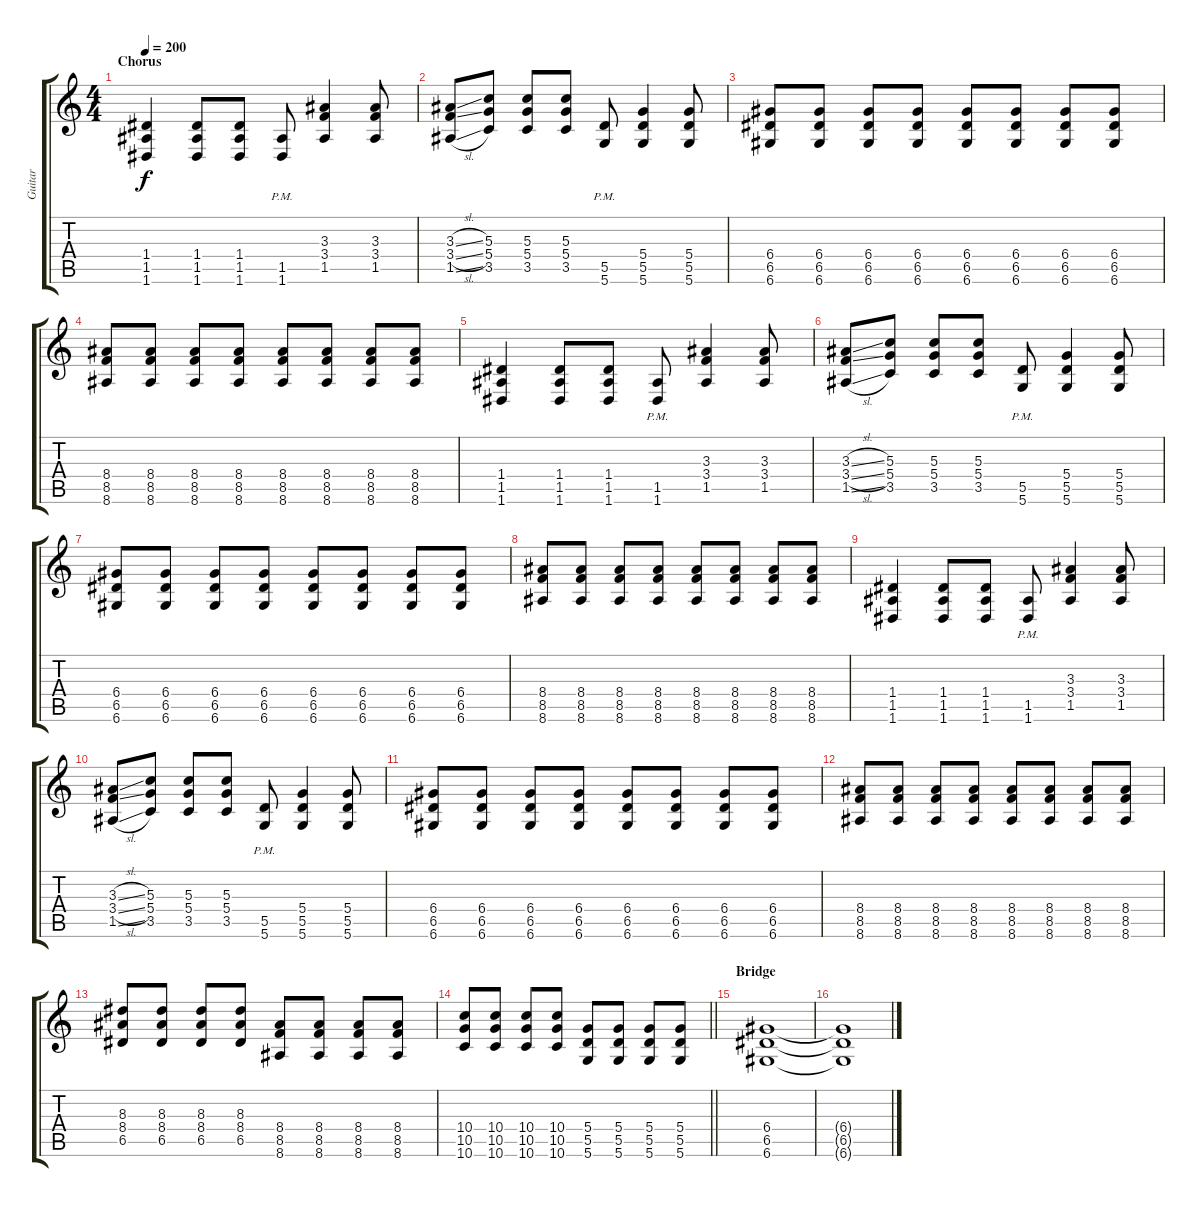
\track ("Guitar" "Guitar") {instrument distortionguitar}
\staff {score tabs}
\tuning (E4 B3 G3 D3 A2 D2) {hide}
\ts (4 4)
\section ("" "Chorus")
\tempo 200
\clef g2
\ks c
(1.4 1.5 1.6).4{dy f} (1.4 1.5 1.6).8 (1.4 1.5 1.6).8 (1.5{pm} 1.6).8 (3.3 3.4 1.5).4 (3.3 3.4 1.5).8 |
(3.3{sl} 3.4{sl} 1.5{sl}).8 (5.3 5.4 3.5).8 (5.3 5.4 3.5).8 (5.3 5.4 3.5).8 (5.5{pm} 5.6).8 (5.4 5.5 5.6).4 (5.4 5.5 5.6).8 |
(6.4 6.5 6.6).8 (6.4 6.5 6.6).8 (6.4 6.5 6.6).8 (6.4 6.5 6.6).8 (6.4 6.5 6.6).8 (6.4 6.5 6.6).8 (6.4 6.5 6.6).8 (6.4 6.5 6.6).8 |
(8.4 8.5 8.6).8 (8.4 8.5 8.6).8 (8.4 8.5 8.6).8 (8.4 8.5 8.6).8 (8.4 8.5 8.6).8 (8.4 8.5 8.6).8 (8.4 8.5 8.6).8 (8.4 8.5 8.6).8 |
(1.4 1.5 1.6).4 (1.4 1.5 1.6).8 (1.4 1.5 1.6).8 (1.5{pm} 1.6).8 (3.3 3.4 1.5).4 (3.3 3.4 1.5).8 |
(3.3{sl} 3.4{sl} 1.5{sl}).8 (5.3 5.4 3.5).8 (5.3 5.4 3.5).8 (5.3 5.4 3.5).8 (5.5{pm} 5.6).8 (5.4 5.5 5.6).4 (5.4 5.5 5.6).8 |
(6.4 6.5 6.6).8 (6.4 6.5 6.6).8 (6.4 6.5 6.6).8 (6.4 6.5 6.6).8 (6.4 6.5 6.6).8 (6.4 6.5 6.6).8 (6.4 6.5 6.6).8 (6.4 6.5 6.6).8 |
(8.4 8.5 8.6).8 (8.4 8.5 8.6).8 (8.4 8.5 8.6).8 (8.4 8.5 8.6).8 (8.4 8.5 8.6).8 (8.4 8.5 8.6).8 (8.4 8.5 8.6).8 (8.4 8.5 8.6).8 |
(1.4 1.5 1.6).4 (1.4 1.5 1.6).8 (1.4 1.5 1.6).8 (1.5{pm} 1.6).8 (3.3 3.4 1.5).4 (3.3 3.4 1.5).8 |
(3.3{sl} 3.4{sl} 1.5{sl}).8 (5.3 5.4 3.5).8 (5.3 5.4 3.5).8 (5.3 5.4 3.5).8 (5.5{pm} 5.6).8 (5.4 5.5 5.6).4 (5.4 5.5 5.6).8 |
(6.4 6.5 6.6).8 (6.4 6.5 6.6).8 (6.4 6.5 6.6).8 (6.4 6.5 6.6).8 (6.4 6.5 6.6).8 (6.4 6.5 6.6).8 (6.4 6.5 6.6).8 (6.4 6.5 6.6).8 |
(8.4 8.5 8.6).8 (8.4 8.5 8.6).8 (8.4 8.5 8.6).8 (8.4 8.5 8.6).8 (8.4 8.5 8.6).8 (8.4 8.5 8.6).8 (8.4 8.5 8.6).8 (8.4 8.5 8.6).8 |
(8.3 8.4 6.5).8 (8.3 8.4 6.5).8 (8.3 8.4 6.5).8 (8.3 8.4 6.5).8 (8.4 8.5 8.6).8 (8.4 8.5 8.6).8 (8.4 8.5 8.6).8 (8.4 8.5 8.6).8 |
\barLineRight lightlight
(10.4 10.5 10.6).8 (10.4 10.5 10.6).8 (10.4 10.5 10.6).8 (10.4 10.5 10.6).8 (5.4 5.5 5.6).8 (5.4 5.5 5.6).8 (5.4 5.5 5.6).8 (5.4 5.5 5.6).8 |
\section ("" "Bridge")
(6.4 6.5 6.6).1 |
(6.4{t} 6.5{t} 6.6{t}).1
